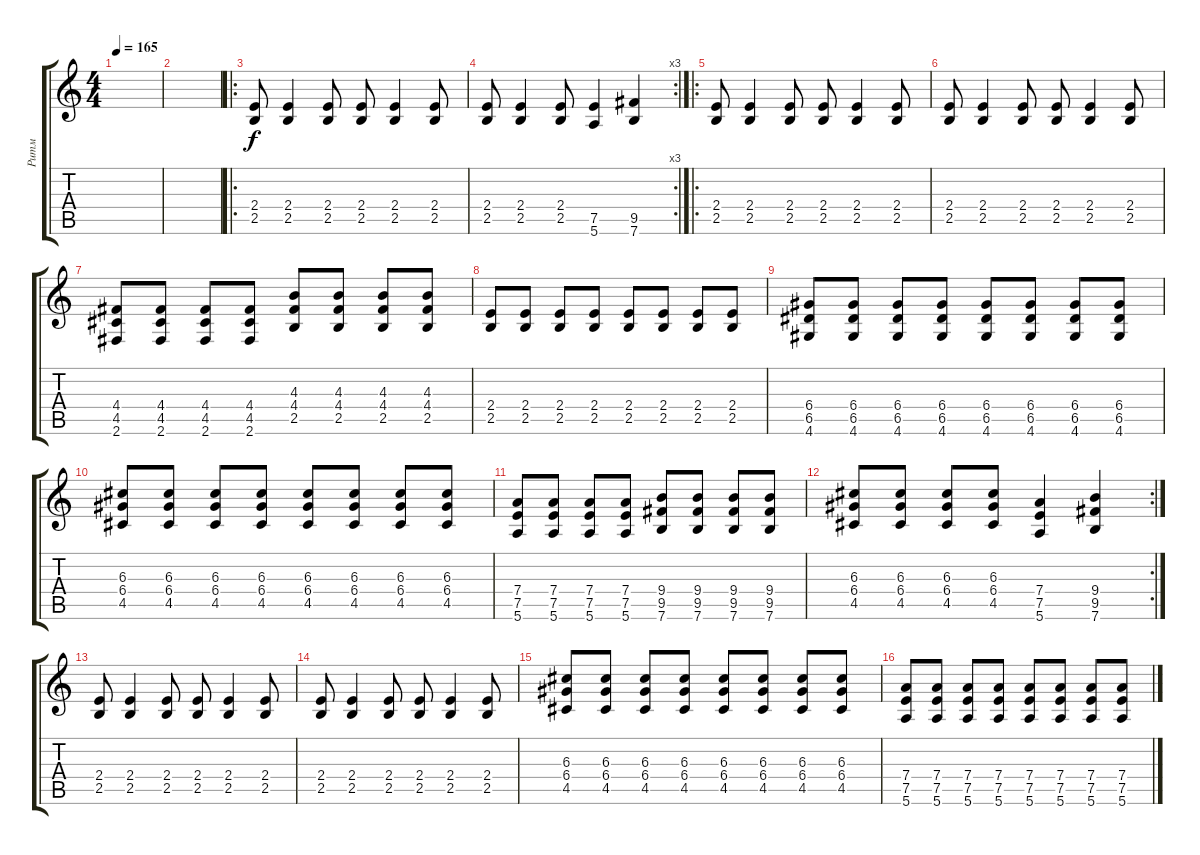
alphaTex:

\track ("Ритм" "Ритм") {instrument distortionguitar}
\staff {score tabs}
\tuning (E4 B3 G3 D3 A2 E2) {hide}
\ts (4 4)
\tempo 165
\clef g2
\ks c
|
|
\ro
(2.4 2.5).8 (2.4 2.5).4 (2.4 2.5).8 (2.4 2.5).8 (2.4 2.5).4 (2.4 2.5).8 |
\rc 3
(2.4 2.5).8 (2.4 2.5).4 (2.4 2.5).8 (7.5 5.6).4 (9.5 7.6).4 |
\ro
(2.4 2.5).8 (2.4 2.5).4 (2.4 2.5).8 (2.4 2.5).8 (2.4 2.5).4 (2.4 2.5).8 |
(2.4 2.5).8 (2.4 2.5).4 (2.4 2.5).8 (2.4 2.5).8 (2.4 2.5).4 (2.4 2.5).8 |
(4.4 4.5 2.6).8 (4.4 4.5 2.6).8 (4.4 4.5 2.6).8 (4.4 4.5 2.6).8 (4.3 4.4 2.5).8 (4.3 4.4 2.5).8 (4.3 4.4 2.5).8 (4.3 4.4 2.5).8 |
(2.4 2.5).8 (2.4 2.5).8 (2.4 2.5).8 (2.4 2.5).8 (2.4 2.5).8 (2.4 2.5).8 (2.4 2.5).8 (2.4 2.5).8 |
(6.4 6.5 4.6).8 (6.4 6.5 4.6).8 (6.4 6.5 4.6).8 (6.4 6.5 4.6).8 (6.4 6.5 4.6).8 (6.4 6.5 4.6).8 (6.4 6.5 4.6).8 (6.4 6.5 4.6).8 |
(6.3 6.4 4.5).8 (6.3 6.4 4.5).8 (6.3 6.4 4.5).8 (6.3 6.4 4.5).8 (6.3 6.4 4.5).8 (6.3 6.4 4.5).8 (6.3 6.4 4.5).8 (6.3 6.4 4.5).8 |
(7.4 7.5 5.6).8 (7.4 7.5 5.6).8 (7.4 7.5 5.6).8 (7.4 7.5 5.6).8 (9.4 9.5 7.6).8 (9.4 9.5 7.6).8 (9.4 9.5 7.6).8 (9.4 9.5 7.6).8 |
\rc 2
(6.3 6.4 4.5).8 (6.3 6.4 4.5).8 (6.3 6.4 4.5).8 (6.3 6.4 4.5).8 (7.4 7.5 5.6).4 (9.4 9.5 7.6).4 |
(2.4 2.5).8 (2.4 2.5).4 (2.4 2.5).8 (2.4 2.5).8 (2.4 2.5).4 (2.4 2.5).8 |
(2.4 2.5).8 (2.4 2.5).4 (2.4 2.5).8 (2.4 2.5).8 (2.4 2.5).4 (2.4 2.5).8 |
(6.3 6.4 4.5).8 (6.3 6.4 4.5).8 (6.3 6.4 4.5).8 (6.3 6.4 4.5).8 (6.3 6.4 4.5).8 (6.3 6.4 4.5).8 (6.3 6.4 4.5).8 (6.3 6.4 4.5).8 |
(7.4 7.5 5.6).8 (7.4 7.5 5.6).8 (7.4 7.5 5.6).8 (7.4 7.5 5.6).8 (7.4 7.5 5.6).8 (7.4 7.5 5.6).8 (7.4 7.5 5.6).8 (7.4 7.5 5.6).8
